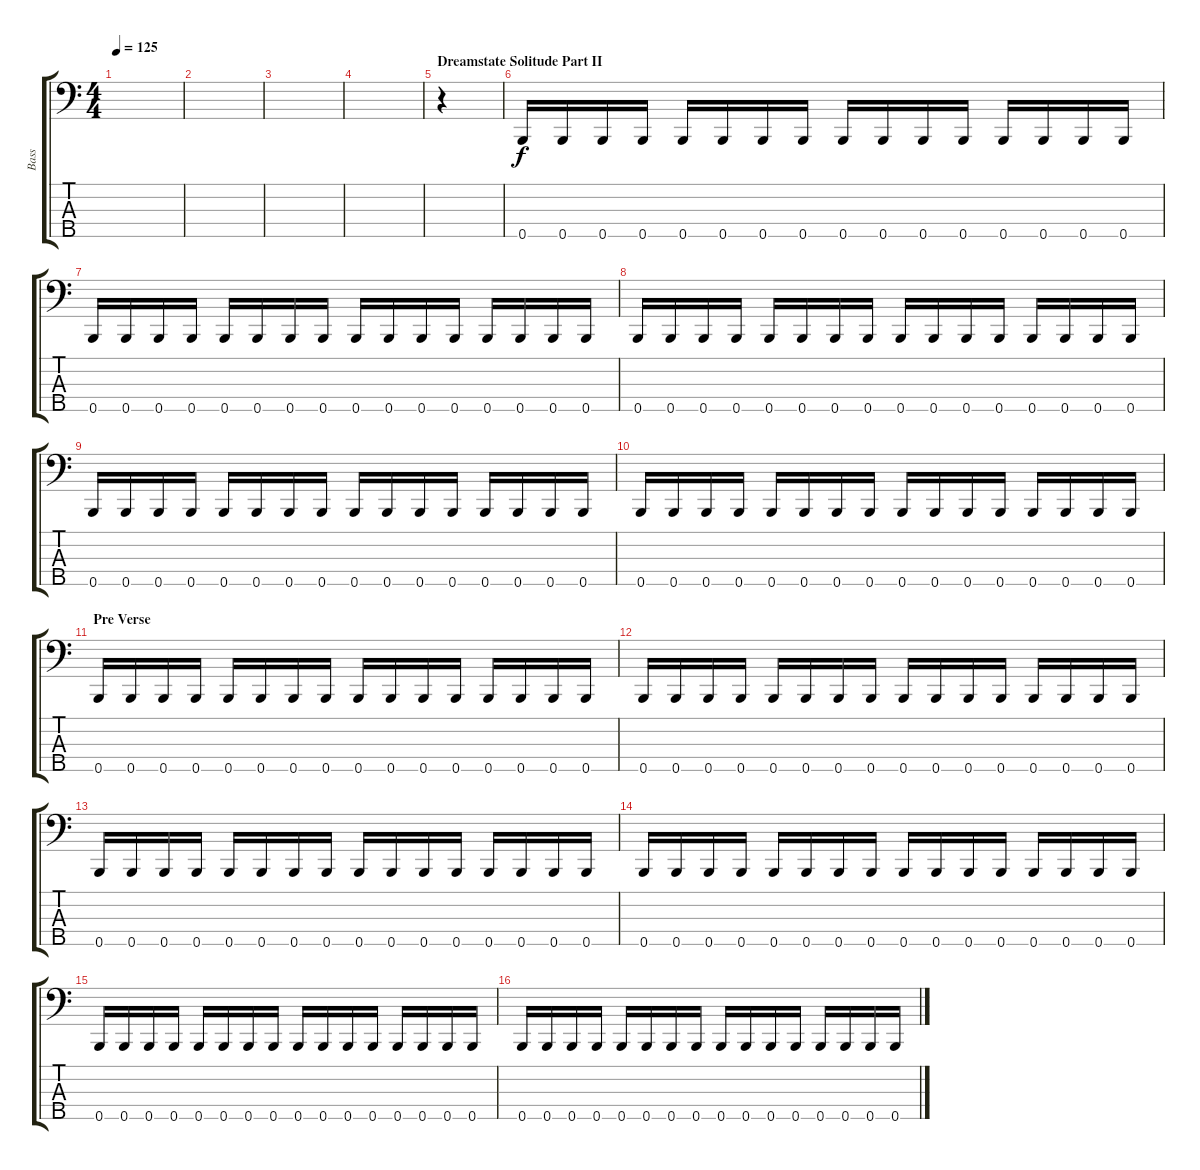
\track ("Bass" "Bass") {instrument electricbassfinger}
\staff {score tabs}
\tuning (G2 D2 A1 E1 B0) {hide}
\ts (4 4)
\tempo 125
\clef f4
\ks c
|
|
|
|
\section ("" "Dreamstate Solitude Part II")
r.4 |
0.5.16 0.5.16 0.5.16 0.5.16 0.5.16 0.5.16 0.5.16 0.5.16 0.5.16 0.5.16 0.5.16 0.5.16 0.5.16 0.5.16 0.5.16 0.5.16 |
0.5.16 0.5.16 0.5.16 0.5.16 0.5.16 0.5.16 0.5.16 0.5.16 0.5.16 0.5.16 0.5.16 0.5.16 0.5.16 0.5.16 0.5.16 0.5.16 |
0.5.16 0.5.16 0.5.16 0.5.16 0.5.16 0.5.16 0.5.16 0.5.16 0.5.16 0.5.16 0.5.16 0.5.16 0.5.16 0.5.16 0.5.16 0.5.16 |
0.5.16 0.5.16 0.5.16 0.5.16 0.5.16 0.5.16 0.5.16 0.5.16 0.5.16 0.5.16 0.5.16 0.5.16 0.5.16 0.5.16 0.5.16 0.5.16 |
0.5.16 0.5.16 0.5.16 0.5.16 0.5.16 0.5.16 0.5.16 0.5.16 0.5.16 0.5.16 0.5.16 0.5.16 0.5.16 0.5.16 0.5.16 0.5.16 |
\section ("" "Pre Verse")
0.5.16 0.5.16 0.5.16 0.5.16 0.5.16 0.5.16 0.5.16 0.5.16 0.5.16 0.5.16 0.5.16 0.5.16 0.5.16 0.5.16 0.5.16 0.5.16 |
0.5.16 0.5.16 0.5.16 0.5.16 0.5.16 0.5.16 0.5.16 0.5.16 0.5.16 0.5.16 0.5.16 0.5.16 0.5.16 0.5.16 0.5.16 0.5.16 |
0.5.16 0.5.16 0.5.16 0.5.16 0.5.16 0.5.16 0.5.16 0.5.16 0.5.16 0.5.16 0.5.16 0.5.16 0.5.16 0.5.16 0.5.16 0.5.16 |
0.5.16 0.5.16 0.5.16 0.5.16 0.5.16 0.5.16 0.5.16 0.5.16 0.5.16 0.5.16 0.5.16 0.5.16 0.5.16 0.5.16 0.5.16 0.5.16 |
0.5.16 0.5.16 0.5.16 0.5.16 0.5.16 0.5.16 0.5.16 0.5.16 0.5.16 0.5.16 0.5.16 0.5.16 0.5.16 0.5.16 0.5.16 0.5.16 |
0.5.16 0.5.16 0.5.16 0.5.16 0.5.16 0.5.16 0.5.16 0.5.16 0.5.16 0.5.16 0.5.16 0.5.16 0.5.16 0.5.16 0.5.16 0.5.16
